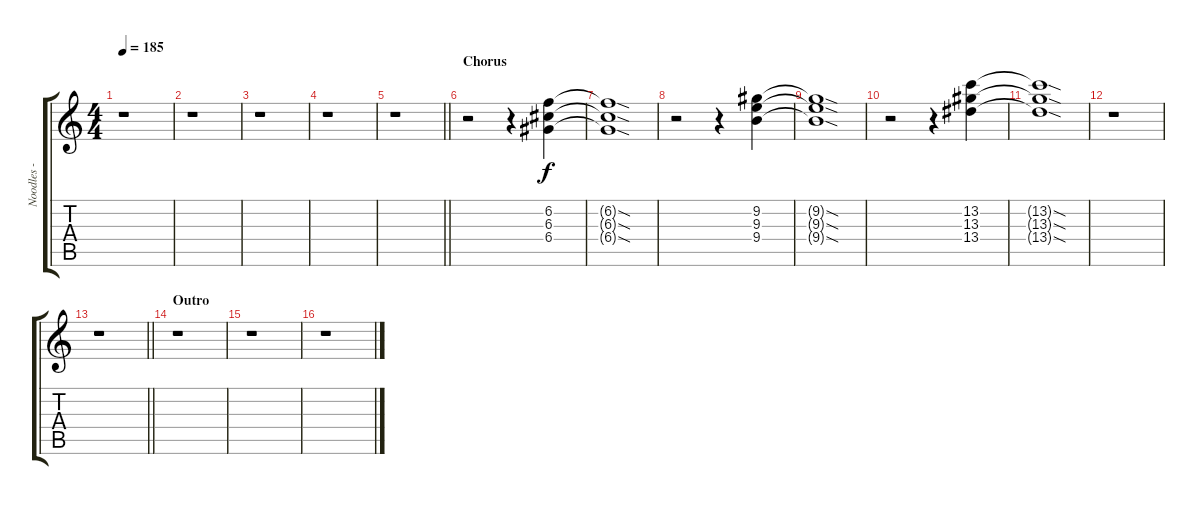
\track ("Noodles - Guitar" "Noodles - ") {instrument distortionguitar}
\staff {score tabs}
\tuning (E4 B3 G3 D3 A2 E2) {hide}
\ts (4 4)
\tempo 185
\clef g2
\ks c
r.1{dy f} |
r.1 |
r.1 |
r.1 |
\barLineRight lightlight
r.1 |
\section ("" "Chorus")
r.2 r.4 (6.2 6.3 6.4).4 |
(6.2{sod t} 6.3{sod t} 6.4{sod t}).1 |
r.2 r.4 (9.2 9.3 9.4).4 |
(9.2{sod t} 9.3{sod t} 9.4{sod t}).1 |
r.2 r.4 (13.2 13.3 13.4).4 |
(13.2{sod t} 13.3{sod t} 13.4{sod t}).1 |
r.1 |
\barLineRight lightlight
r.1 |
\section ("" "Outro")
r.1 |
r.1 |
r.1
